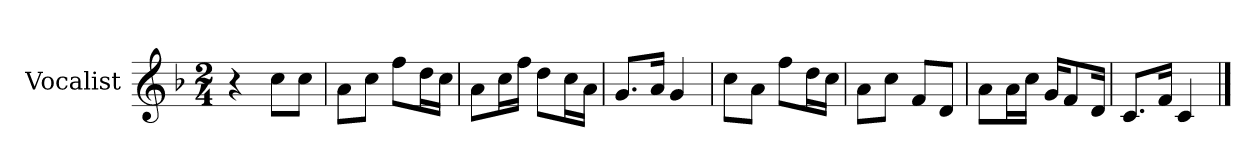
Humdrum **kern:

**kern
*part1
*staff1
*I"Vocalist
*k[b-]
*F:
*M2/4
=
4r
8ccL
8ccJ
=1
8aL
8ccJ
8ffL
16ddL
16ccJJ
=2
8aL
16ccL
16ffJJ
8ddL
16ccL
16aJJ
=3
8.gL
16aJk
4g
=4
8ccL
8aJ
8ffL
16ddL
16ccJJ
=5
8aL
8ccJ
8fL
8dJ
=6
8aL
16aL
16ccJJ
16gKL
8f
16dJk
=7
8.cL
16fJk
4c
==
*-
